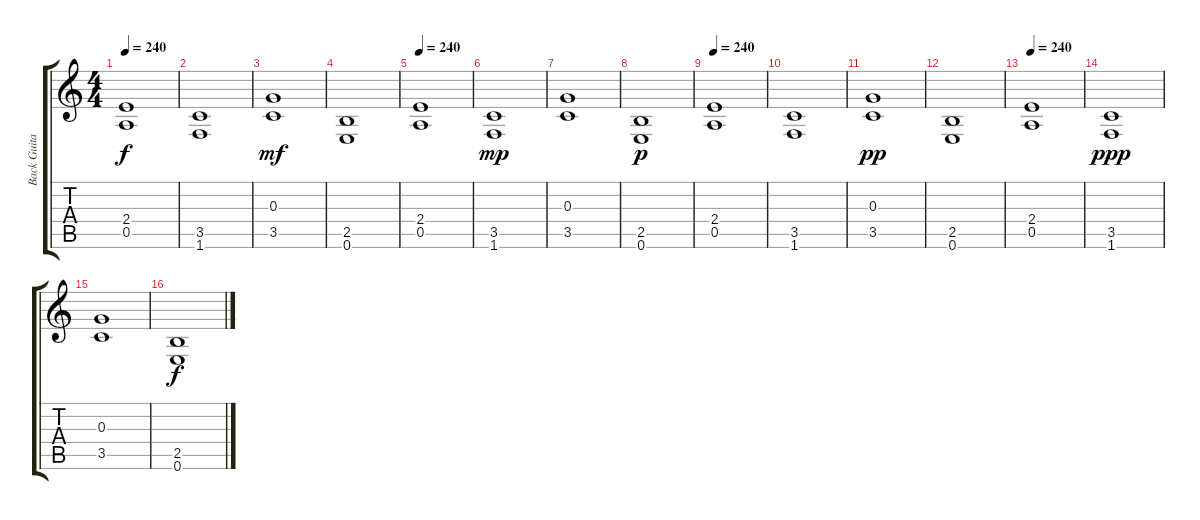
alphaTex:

\track ("Back Guitar" "Back Guita") {instrument overdrivenguitar}
\staff {score tabs}
\tuning (E4 B3 G3 D3 A2 E2) {hide}
\ts (4 4)
\tempo 240
\clef g2
\ks c
(2.4 0.5).1{dy f} |
(3.5 1.6).1 |
(0.3 3.5).1{dy mf} |
(2.5 0.6).1 |
\tempo 240
(2.4 0.5).1 |
(3.5 1.6).1{dy mp} |
(0.3 3.5).1 |
(2.5 0.6).1{dy p} |
\tempo 240
(2.4 0.5).1 |
(3.5 1.6).1 |
(0.3 3.5).1{dy pp} |
(2.5 0.6).1 |
\tempo 240
(2.4 0.5).1 |
(3.5 1.6).1{dy ppp} |
(0.3 3.5).1 |
(2.5 0.6).1{dy f}
